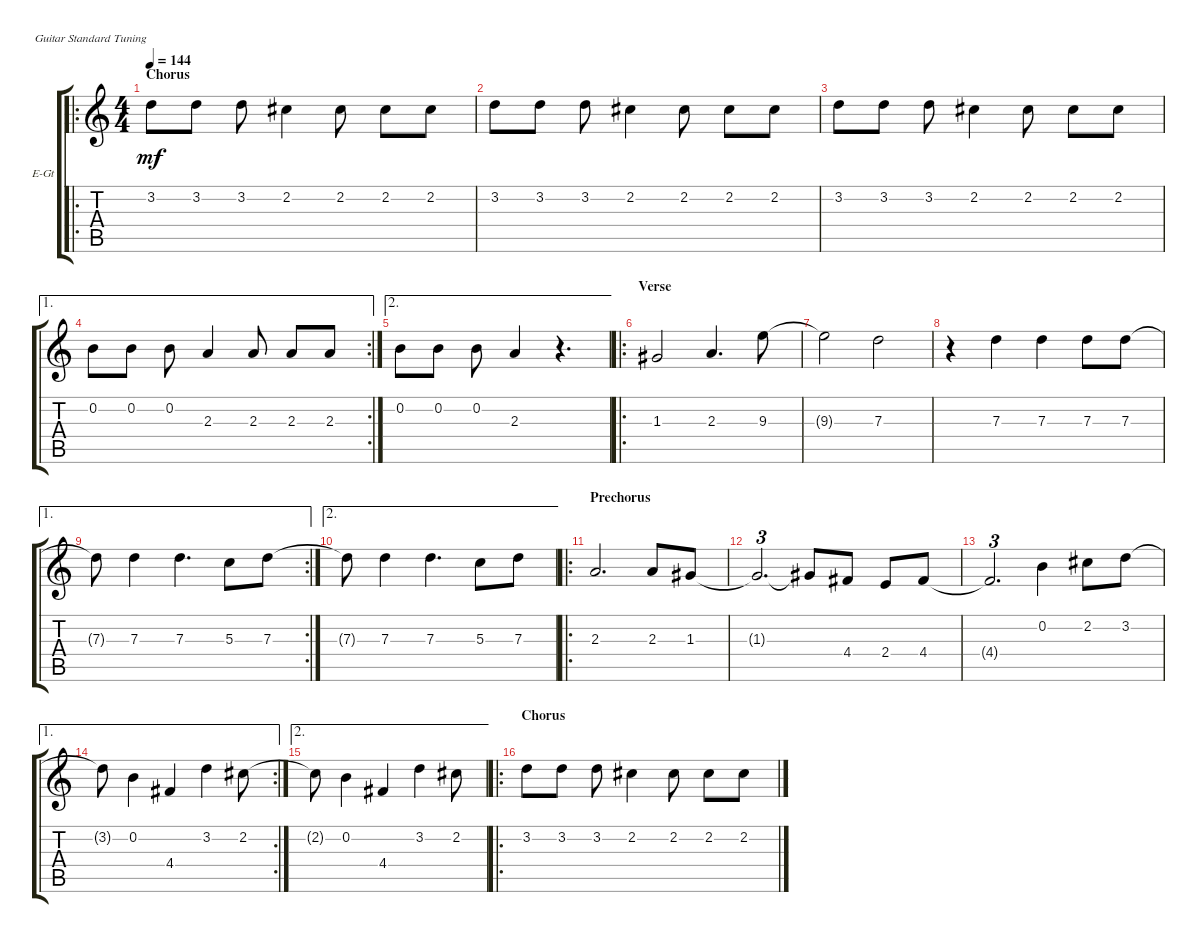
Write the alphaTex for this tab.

\defaultSystemsLayout 4
\bracketExtendMode groupsimilarinstruments
\firstSystemTrackNameOrientation horizontal
\otherSystemsTrackNameOrientation horizontal
\track ("Julian Casablancas" "E-Gt") {instrument electricguitarclean}
\staff {score tabs}
\tuning (E4 B3 G3 D3 A2 E2)
\ro
\ts (4 4)
\section ("" "Chorus")
\tempo 144
\clef g2
\scale
0.374359
\ks c
3.2.8{dy mf} 3.2.8 3.2.8 2.2.4 2.2.8 2.2.8 2.2.8 |
\scale
0.312821 3.2.8 3.2.8 3.2.8 2.2.4 2.2.8 2.2.8 2.2.8 |
\scale
0.322751 3.2.8 3.2.8 3.2.8 2.2.4 2.2.8 2.2.8 2.2.8 |
\ae 1
\rc 2
\scale
0.354497 0.2.8 0.2.8 0.2.8 2.3.4 2.3.8 2.3.8 2.3.8 |
\ae 2
\scale
0.322751 0.2.8 0.2.8 0.2.8 2.3.4 r.4{d} |
\ro
\section ("" "Verse")
\scale
0.374359 1.3.2 2.3.4{d} 9.3.8 |
\scale
0.312821 9.3{t}.2 7.3.2 |
\scale
0.312821 r.4 7.3.4 7.3.4 7.3.8 7.3.8 |
\ae 1
\rc 2
\scale
0.333333 7.3{t}.8 7.3.4 7.3.4{d} 5.3.8 7.3.8 |
\ae 2
\scale
0.303483 7.3{t}.8 7.3.4 7.3.4{d} 5.3.8 7.3.8 |
\ro
\section ("" "Prechorus")
\scale
0.363184 2.3.2{d} 2.3.8 1.3.8 |
\scale
0.322751 1.3{t}.2{d tu (3 2)} 1.3{t}.8 4.4.8 2.4.8 4.4.8 |
\scale
0.322751 4.4{t}.2{d tu (3 2)} 0.2.4 2.2.8 3.2.8 |
\ae 1
\rc 2
\scale
0.354497 3.2{t}.8 0.2.4 4.4.4 3.2.4 2.2.8 |
\ae 2
\scale
0.312821 2.2{t}.8 0.2.4 4.4.4 3.2.4 2.2.8 |
\ro
\section ("" "Chorus")
\scale
0.374359 3.2.8 3.2.8 3.2.8 2.2.4 2.2.8 2.2.8 2.2.8
